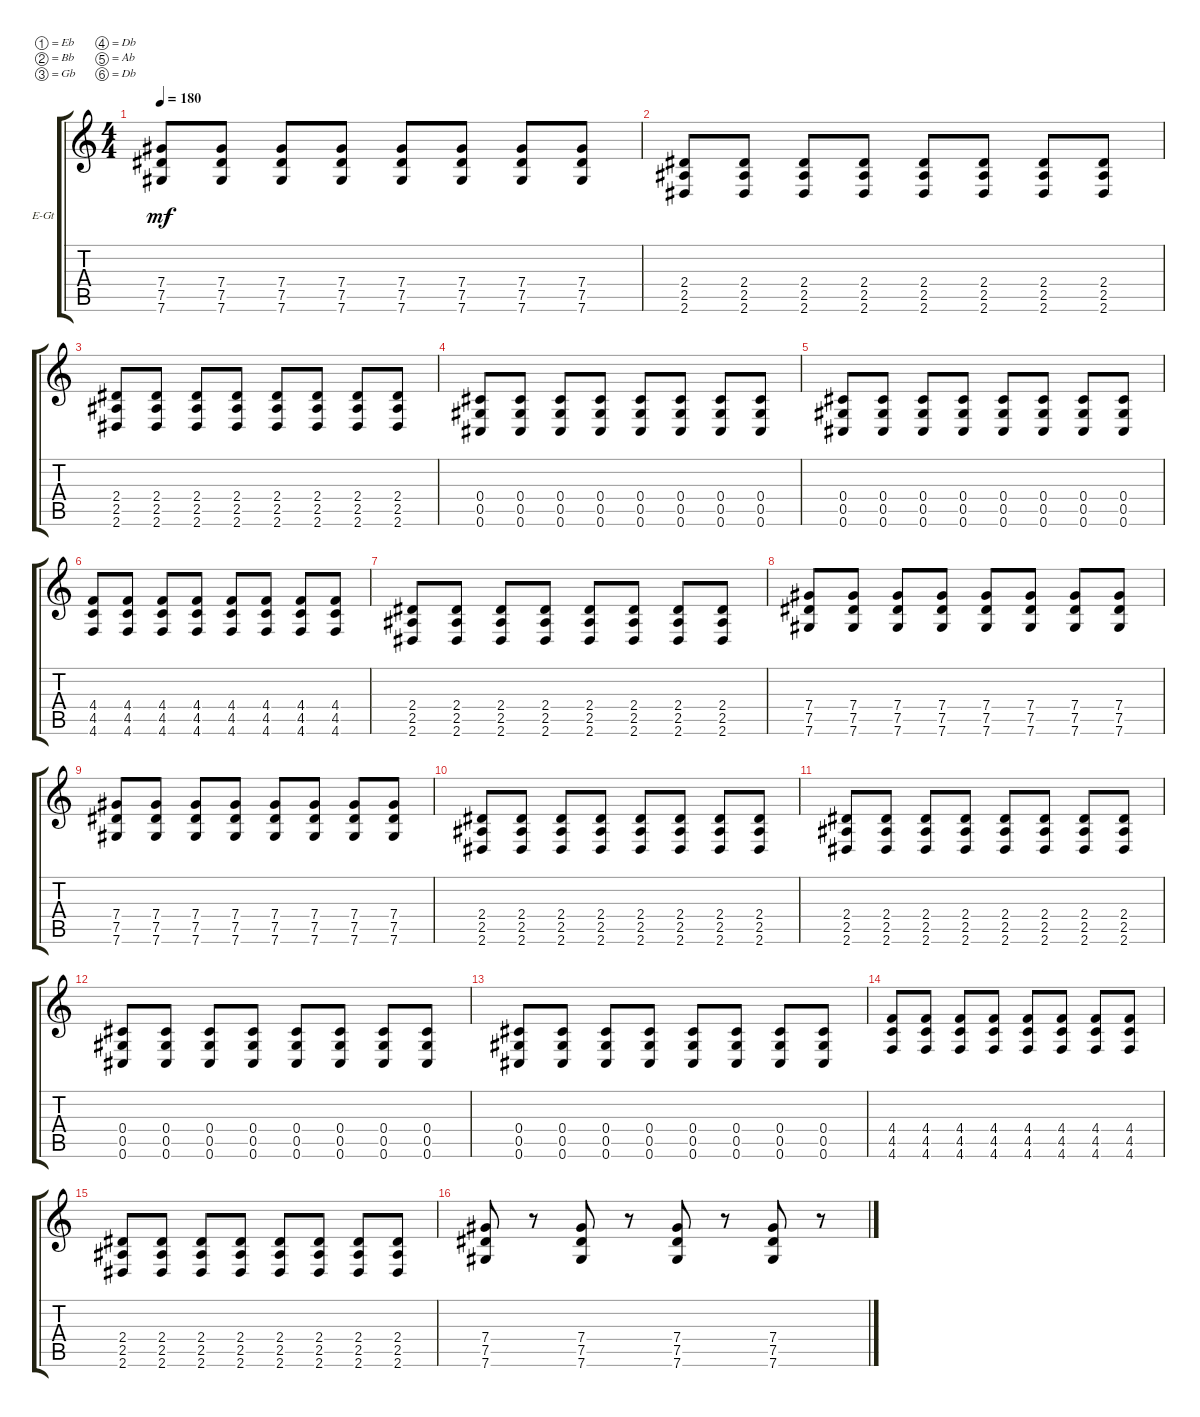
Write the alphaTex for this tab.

\defaultSystemsLayout 4
\bracketExtendMode groupsimilarinstruments
\firstSystemTrackNameOrientation horizontal
\otherSystemsTrackNameOrientation horizontal
\track ("rythum " "E-Gt") {instrument overdrivenguitar}
\staff {score tabs}
\tuning (Eb4 Bb3 Gb3 Db3 Ab2 Db2)
\ts (4 4)
\tempo 180
\clef g2
\ks c
(7.6 7.5 7.4).8{dy mf} (7.6 7.5 7.4).8 (7.6 7.5 7.4).8 (7.6 7.5 7.4).8 (7.6 7.5 7.4).8 (7.6 7.5 7.4).8 (7.6 7.5 7.4).8 (7.6 7.5 7.4).8 |
(2.6 2.5 2.4).8 (2.6 2.5 2.4).8 (2.6 2.5 2.4).8 (2.6 2.5 2.4).8 (2.6 2.5 2.4).8 (2.6 2.5 2.4).8 (2.6 2.5 2.4).8 (2.6 2.5 2.4).8 |
(2.6 2.5 2.4).8 (2.6 2.5 2.4).8 (2.6 2.5 2.4).8 (2.6 2.5 2.4).8 (2.6 2.5 2.4).8 (2.6 2.5 2.4).8 (2.6 2.5 2.4).8 (2.6 2.5 2.4).8 |
(0.6 0.5 0.4).8 (0.6 0.5 0.4).8 (0.6 0.5 0.4).8 (0.6 0.5 0.4).8 (0.6 0.5 0.4).8 (0.6 0.5 0.4).8 (0.6 0.5 0.4).8 (0.6 0.5 0.4).8 |
(0.6 0.5 0.4).8 (0.6 0.5 0.4).8 (0.6 0.5 0.4).8 (0.6 0.5 0.4).8 (0.6 0.5 0.4).8 (0.6 0.5 0.4).8 (0.6 0.5 0.4).8 (0.6 0.5 0.4).8 |
(4.6 4.5 4.4).8 (4.6 4.5 4.4).8 (4.6 4.5 4.4).8 (4.6 4.5 4.4).8 (4.6 4.5 4.4).8 (4.6 4.5 4.4).8 (4.6 4.5 4.4).8 (4.6 4.5 4.4).8 |
(2.6 2.5 2.4).8 (2.6 2.5 2.4).8 (2.6 2.5 2.4).8 (2.6 2.5 2.4).8 (2.6 2.5 2.4).8 (2.6 2.5 2.4).8 (2.6 2.5 2.4).8 (2.6 2.5 2.4).8 |
(7.6 7.5 7.4).8 (7.6 7.5 7.4).8 (7.6 7.5 7.4).8 (7.6 7.5 7.4).8 (7.6 7.5 7.4).8 (7.6 7.5 7.4).8 (7.6 7.5 7.4).8 (7.6 7.5 7.4).8 |
(7.6 7.5 7.4).8 (7.6 7.5 7.4).8 (7.6 7.5 7.4).8 (7.6 7.5 7.4).8 (7.6 7.5 7.4).8 (7.6 7.5 7.4).8 (7.6 7.5 7.4).8 (7.6 7.5 7.4).8 |
(2.6 2.5 2.4).8 (2.6 2.5 2.4).8 (2.6 2.5 2.4).8 (2.6 2.5 2.4).8 (2.6 2.5 2.4).8 (2.6 2.5 2.4).8 (2.6 2.5 2.4).8 (2.6 2.5 2.4).8 |
(2.6 2.5 2.4).8 (2.6 2.5 2.4).8 (2.6 2.5 2.4).8 (2.6 2.5 2.4).8 (2.6 2.5 2.4).8 (2.6 2.5 2.4).8 (2.6 2.5 2.4).8 (2.6 2.5 2.4).8 |
(0.6 0.5 0.4).8 (0.6 0.5 0.4).8 (0.6 0.5 0.4).8 (0.6 0.5 0.4).8 (0.6 0.5 0.4).8 (0.6 0.5 0.4).8 (0.6 0.5 0.4).8 (0.6 0.5 0.4).8 |
(0.6 0.5 0.4).8 (0.6 0.5 0.4).8 (0.6 0.5 0.4).8 (0.6 0.5 0.4).8 (0.6 0.5 0.4).8 (0.6 0.5 0.4).8 (0.6 0.5 0.4).8 (0.6 0.5 0.4).8 |
(4.6 4.5 4.4).8 (4.6 4.5 4.4).8 (4.6 4.5 4.4).8 (4.6 4.5 4.4).8 (4.6 4.5 4.4).8 (4.6 4.5 4.4).8 (4.6 4.5 4.4).8 (4.6 4.5 4.4).8 |
(2.6 2.5 2.4).8 (2.6 2.5 2.4).8 (2.6 2.5 2.4).8 (2.6 2.5 2.4).8 (2.6 2.5 2.4).8 (2.6 2.5 2.4).8 (2.6 2.5 2.4).8 (2.6 2.5 2.4).8 |
(7.6 7.5 7.4).8 r.8 (7.6 7.5 7.4).8 r.8 (7.6 7.4 7.5).8 r.8 (7.6 7.5 7.4).8 r.8
